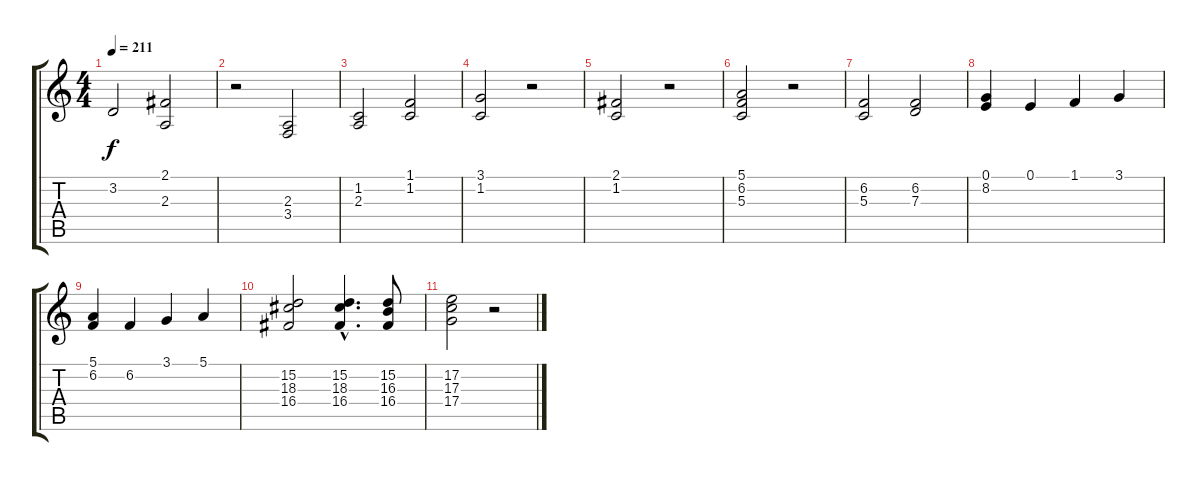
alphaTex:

\track "" {instrument trombone}
\staff {score tabs}
\tuning (E4 B3 G3 D3 A2 E2) {hide}
\ts (4 4)
\tempo 211
\clef g2
\ks c
3.2.2{dy f} (2.1 2.3).2 |
r.2 (2.3 3.4).2 |
(1.2 2.3).2 (1.1 1.2).2 |
(3.1 1.2).2 r.2 |
(2.1 1.2).2 r.2 |
(5.1 6.2 5.3).2 r.2 |
(6.2 5.3).2 (6.2 7.3).2 |
(0.1 8.2).4 0.1.4 1.1.4 3.1.4 |
(5.1 6.2).4 6.2.4 3.1.4 5.1.4 |
(15.2 18.3 16.4).2 (15.2{hac} 18.3{hac} 16.4{hac}).4{d} (15.2 16.3 16.4).8 |
(17.2 17.3 17.4).2 r.2
